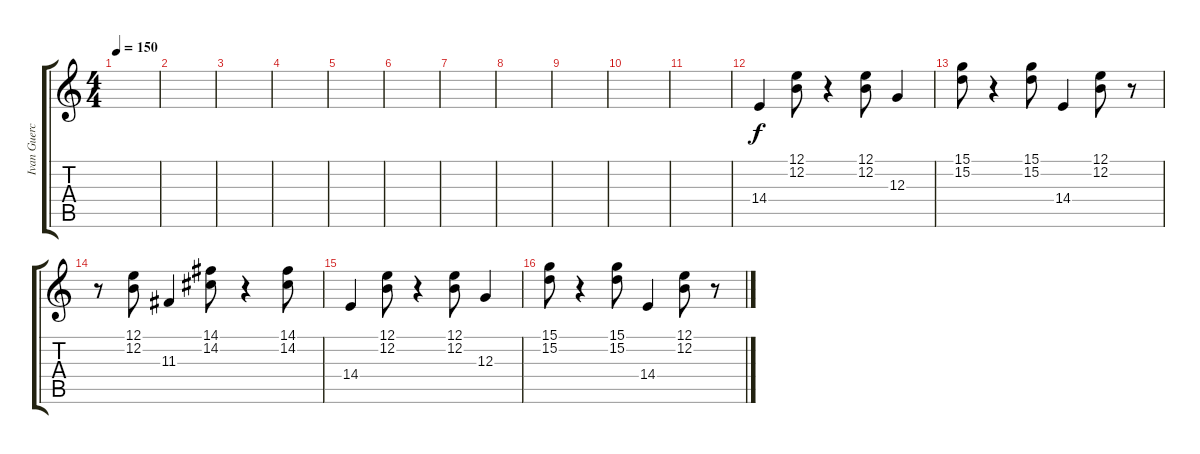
\track ("Ivan Guercio Troio" "Ivan Guerc") {instrument brasssection}
\staff {score tabs}
\tuning (E4 B3 G3 D3 A2 E2) {hide}
\ts (4 4)
\tempo 150
\clef g2
\ks c
|
|
|
|
|
|
|
|
|
|
|
14.4.4 (12.1 12.2).8 r.4 (12.1 12.2).8 12.3.4 |
(15.1 15.2).8 r.4 (15.1 15.2).8 14.4.4 (12.1 12.2).8 r.8 |
r.8 (12.1 12.2).8 11.3.4 (14.1 14.2).8 r.4 (14.1 14.2).8 |
14.4.4 (12.1 12.2).8 r.4 (12.1 12.2).8 12.3.4 |
(15.1 15.2).8 r.4 (15.1 15.2).8 14.4.4 (12.1 12.2).8 r.8
